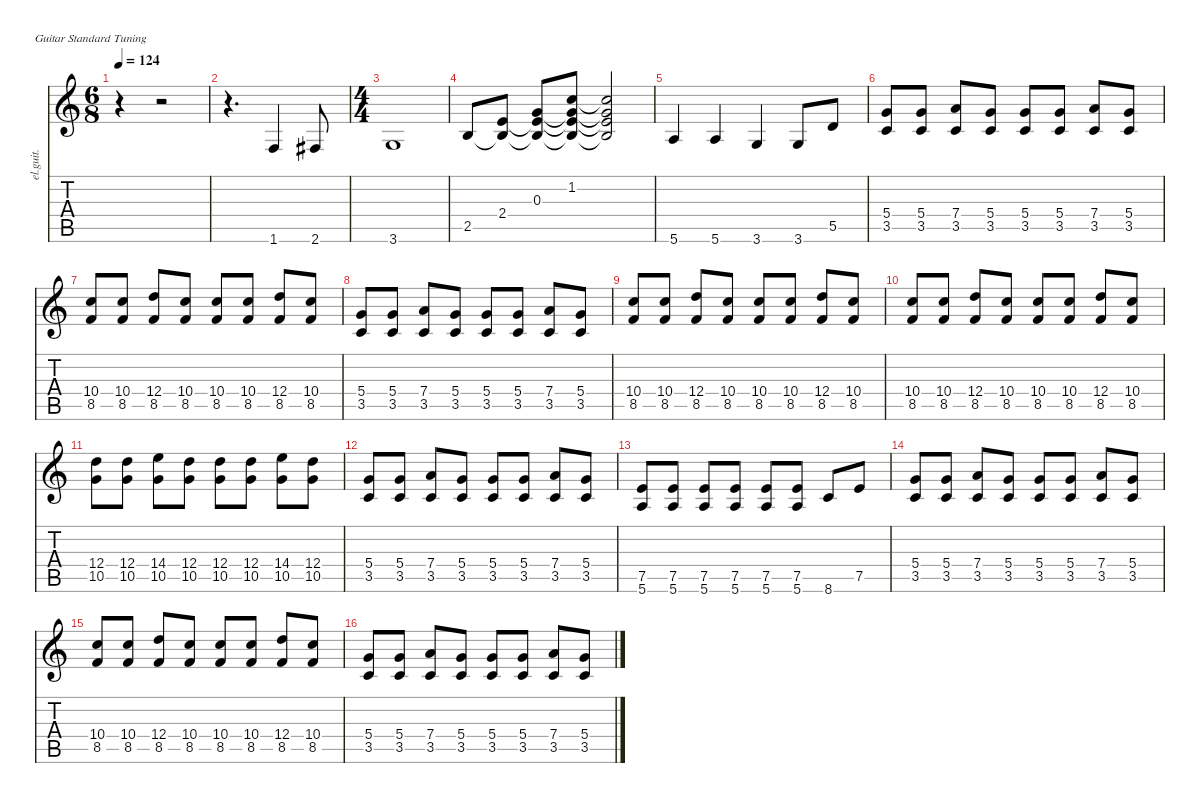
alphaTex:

\defaultSystemsLayout 4
\hideDynamics
\bracketExtendMode nobrackets
\otherSystemsTrackNameOrientation horizontal
\track ("Guitar 1" "el.guit.") {instrument electricguitarclean}
\staff {score tabs}
\tuning (E4 B3 G3 D3 A2 E2)
\ts (6 8)
\beaming (8 3 3)
\tempo 124
\clef g2
\ks c
r.4{dy f instrument electricguitarclean beam Down} r.2{beam Down} |
r.4{d beam Down} 1.6.4{beam Up} 2.6{acc #}.8{beam Up} |
\ts (4 4)
\beaming (8 2 2 2 2)
3.6.1{beam Up} |
2.5.8{beam Up} (2.4 2.5{t}).8{beam Up} (0.3 2.4{t} 2.5{t}).8{beam Up} (1.2 0.3{t} 2.4{t} 2.5{t}).8{beam Up} (1.2{t} 0.3{t} 2.4{t} 2.5{t}).2{beam Up} |
5.6.4{beam Up} 5.6.4{beam Up} 3.6.4{beam Up} 3.6.8{beam Up} 5.5.8{beam Up} |
(5.4 3.5).8{beam Up} (5.4 3.5).8{beam Up} (7.4 3.5).8{beam Up} (5.4 3.5).8{beam Up} (5.4 3.5).8{beam Up} (5.4 3.5).8{beam Up} (7.4 3.5).8{beam Up} (5.4 3.5).8{beam Up} |
(10.4 8.5).8{beam Up} (10.4 8.5).8{beam Up} (12.4 8.5).8{beam Up} (10.4 8.5).8{beam Up} (10.4 8.5).8{beam Up} (10.4 8.5).8{beam Up} (12.4 8.5).8{beam Up} (10.4 8.5).8{beam Up} |
(5.4 3.5).8{beam Up} (5.4 3.5).8{beam Up} (7.4 3.5).8{beam Up} (5.4 3.5).8{beam Up} (5.4 3.5).8{beam Up} (5.4 3.5).8{beam Up} (7.4 3.5).8{beam Up} (5.4 3.5).8{beam Up} |
(10.4 8.5).8{beam Up} (10.4 8.5).8{beam Up} (12.4 8.5).8{beam Up} (10.4 8.5).8{beam Up} (10.4 8.5).8{beam Up} (10.4 8.5).8{beam Up} (12.4 8.5).8{beam Up} (10.4 8.5).8{beam Up} |
(10.4 8.5).8{beam Up} (10.4 8.5).8{beam Up} (12.4 8.5).8{beam Up} (10.4 8.5).8{beam Up} (10.4 8.5).8{beam Up} (10.4 8.5).8{beam Up} (12.4 8.5).8{beam Up} (10.4 8.5).8{beam Up} |
(12.4 10.5).8{beam Down} (12.4 10.5).8{beam Down} (14.4 10.5).8{beam Down} (12.4 10.5).8{beam Down} (12.4 10.5).8{beam Down} (12.4 10.5).8{beam Down} (14.4 10.5).8{beam Down} (12.4 10.5).8{beam Down} |
(5.4 3.5).8{beam Up} (5.4 3.5).8{beam Up} (7.4 3.5).8{beam Up} (5.4 3.5).8{beam Up} (5.4 3.5).8{beam Up} (5.4 3.5).8{beam Up} (7.4 3.5).8{beam Up} (5.4 3.5).8{beam Up} |
(7.5 5.6).8{beam Up} (7.5 5.6).8{beam Up} (7.5 5.6).8{beam Up} (7.5 5.6).8{beam Up} (7.5 5.6).8{beam Up} (7.5 5.6).8{beam Up} 8.6.8{beam Up} 7.5.8{beam Up} |
(5.4 3.5).8{beam Up} (5.4 3.5).8{beam Up} (7.4 3.5).8{beam Up} (5.4 3.5).8{beam Up} (5.4 3.5).8{beam Up} (5.4 3.5).8{beam Up} (7.4 3.5).8{beam Up} (5.4 3.5).8{beam Up} |
(10.4 8.5).8{beam Up} (10.4 8.5).8{beam Up} (12.4 8.5).8{beam Up} (10.4 8.5).8{beam Up} (10.4 8.5).8{beam Up} (10.4 8.5).8{beam Up} (12.4 8.5).8{beam Up} (10.4 8.5).8{beam Up} |
(5.4 3.5).8{beam Up} (5.4 3.5).8{beam Up} (7.4 3.5).8{beam Up} (5.4 3.5).8{beam Up} (5.4 3.5).8{beam Up} (5.4 3.5).8{beam Up} (7.4 3.5).8{beam Up} (5.4 3.5).8{beam Up}
